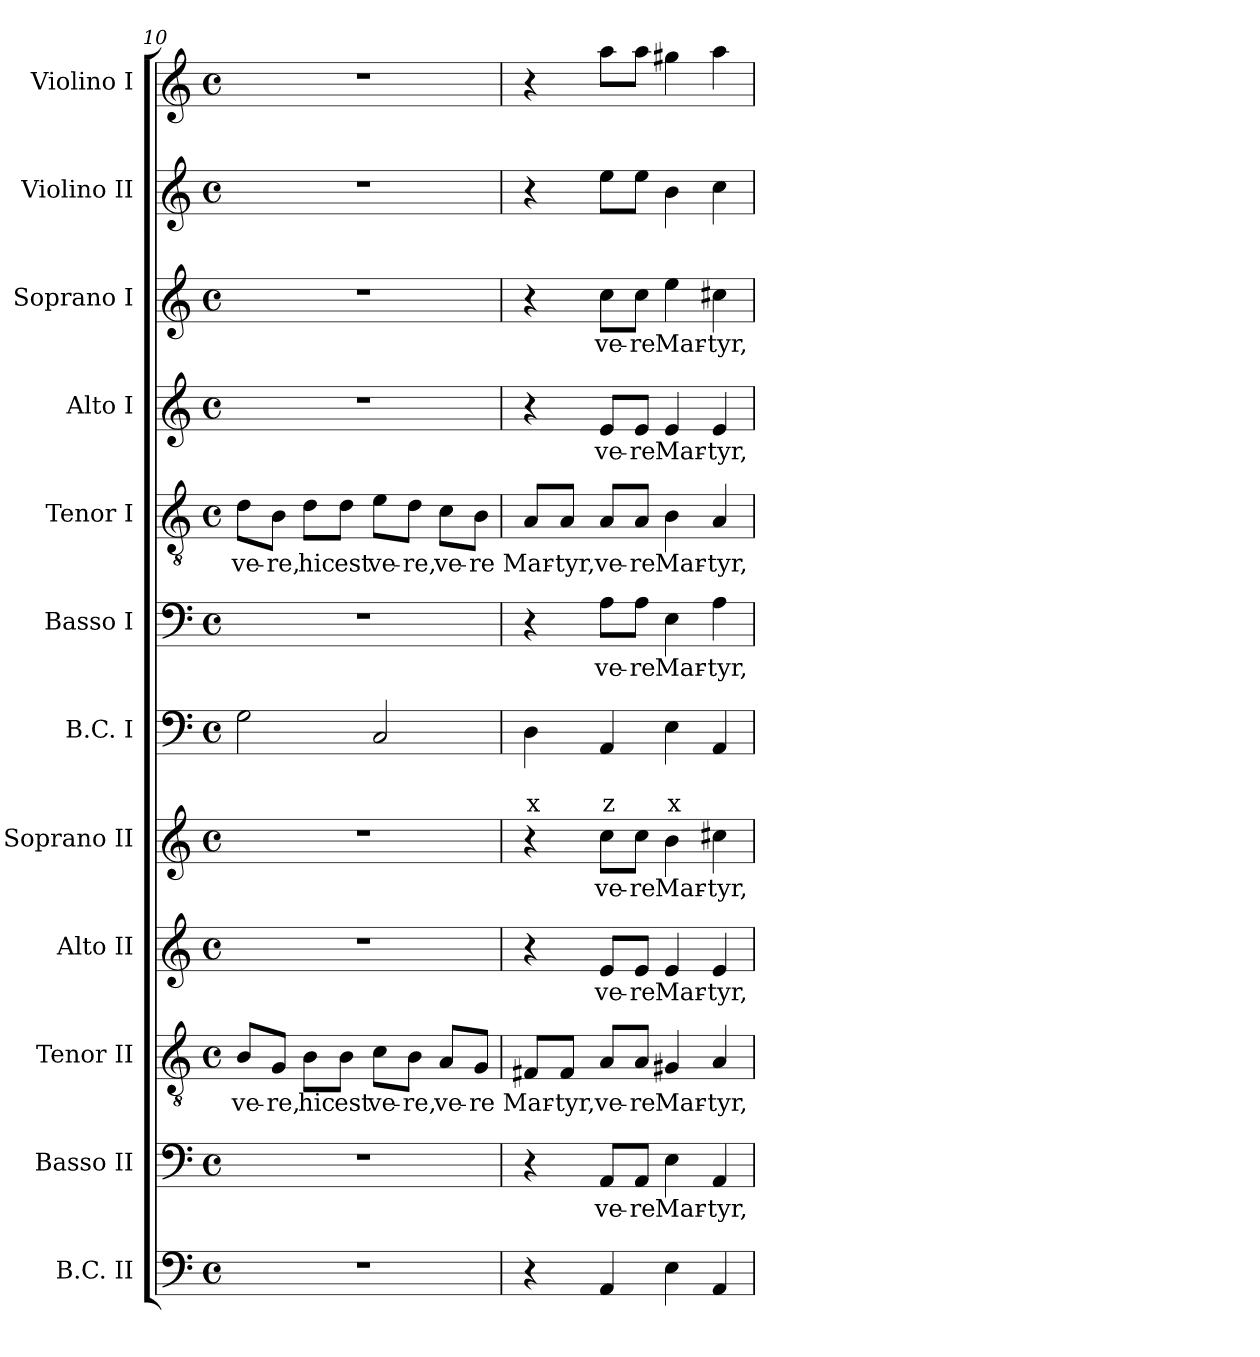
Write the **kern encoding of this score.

**kern	**kern	**text	**kern	**text	**kern	**text	**kern	**text	**kern	**text	**text	**kern	**text	**kern	**text	**kern	**text	**kern	**text	**kern	**kern
*part12	*part11	*part11	*part10	*part10	*part9	*part9	*part8	*part8	*part7	*part7	*part7	*part6	*part6	*part5	*part5	*part4	*part4	*part3	*part3	*part2	*part1
*staff12	*staff11	*staff11	*staff10	*staff10	*staff9	*staff9	*staff8	*staff8	*staff7	*staff7	*staff7	*staff6	*staff6	*staff5	*staff5	*staff4	*staff4	*staff3	*staff3	*staff2	*staff1
*I"B.C. II	*I"Basso II	*	*I"Tenor II	*	*I"Alto II	*	*I"Soprano II	*	*I"B.C. I	*	*	*I"Basso I	*	*I"Tenor I	*	*I"Alto I	*	*I"Soprano I	*	*I"Violino II	*I"Violino I
*I'BC2	*I'B 2	*	*I'T 2	*	*I'A 2	*	*I'S 2	*	*I'BC1	*	*	*I'B 1	*	*I'T 1	*	*I'A 1	*	*I'S 1	*	*I'Vln. II	*I'Vln. I
!!LO:PB:g=z
*clefF4	*clefF4	*	*clefGv2	*	*clefG2	*	*clefG2	*	*clefF4	*	*	*clefF4	*	*clefGv2	*	*clefG2	*	*clefG2	*	*clefG2	*clefG2
*k[]	*k[]	*	*k[]	*	*k[]	*	*k[]	*	*k[]	*	*	*k[]	*	*k[]	*	*k[]	*	*k[]	*	*k[]	*k[]
*C:	*C:	*	*C:	*	*C:	*	*C:	*	*C:	*	*	*C:	*	*C:	*	*C:	*	*C:	*	*C:	*C:
*M4/4	*M4/4	*	*M4/4	*	*M4/4	*	*M4/4	*	*M4/4	*	*	*M4/4	*	*M4/4	*	*M4/4	*	*M4/4	*	*M4/4	*M4/4
*met(c)	*met(c)	*	*met(c)	*	*met(c)	*	*met(c)	*	*met(c)	*	*	*met(c)	*	*met(c)	*	*met(c)	*	*met(c)	*	*met(c)	*met(c)
=10	=10	=10	=10	=10	=10	=10	=10	=10	=10	=10	=10	=10	=10	=10	=10	=10	=10	=10	=10	=10	=10
!	!	!	!	!LO:LY:b	!	!	!	!	!	!	!	!	!	!	!	!	!	!	!	!	!
!	!	!	!	!	!	!	!	!	!	!	!	!	!	!	!LO:LY:b	!	!	!	!	!	!
1r	1r	.	8B/L	ve-	1r	.	1r	.	2G\	.	.	1r	.	8d\L	ve-	1r	.	1r	.	1r	1r
!	!	!	!	!LO:LY:b	!	!	!	!	!	!	!	!	!	!	!	!	!	!	!	!	!
!	!	!	!	!	!	!	!	!	!	!	!	!	!	!	!LO:LY:b	!	!	!	!	!	!
.	.	.	8G/J	-re,	.	.	.	.	.	.	.	.	.	8B\J	-re,	.	.	.	.	.	.
!	!	!	!	!LO:LY:b	!	!	!	!	!	!	!	!	!	!	!	!	!	!	!	!	!
!	!	!	!	!	!	!	!	!	!	!	!	!	!	!	!LO:LY:b	!	!	!	!	!	!
.	.	.	8B\L	hic	.	.	.	.	.	.	.	.	.	8d\L	hic	.	.	.	.	.	.
!	!	!	!	!LO:LY:b	!	!	!	!	!	!	!	!	!	!	!	!	!	!	!	!	!
!	!	!	!	!	!	!	!	!	!	!	!	!	!	!	!LO:LY:b	!	!	!	!	!	!
.	.	.	8B\J	est	.	.	.	.	.	.	.	.	.	8d\J	est	.	.	.	.	.	.
!	!	!	!	!LO:LY:b	!	!	!	!	!	!	!	!	!	!	!	!	!	!	!	!	!
!	!	!	!	!	!	!	!	!	!	!	!	!	!	!	!LO:LY:b	!	!	!	!	!	!
.	.	.	8c\L	ve-	.	.	.	.	2C/	.	.	.	.	8e\L	ve-	.	.	.	.	.	.
!	!	!	!	!LO:LY:b	!	!	!	!	!	!	!	!	!	!	!	!	!	!	!	!	!
!	!	!	!	!	!	!	!	!	!	!	!	!	!	!	!LO:LY:b	!	!	!	!	!	!
.	.	.	8B\J	-re,	.	.	.	.	.	.	.	.	.	8d\J	-re,	.	.	.	.	.	.
!	!	!	!	!LO:LY:b	!	!	!	!	!	!	!	!	!	!	!	!	!	!	!	!	!
!	!	!	!	!	!	!	!	!	!	!	!	!	!	!	!LO:LY:b	!	!	!	!	!	!
.	.	.	8A/L	ve-	.	.	.	.	.	.	.	.	.	8c\L	ve-	.	.	.	.	.	.
!	!	!	!	!LO:LY:b	!	!	!	!	!	!	!	!	!	!	!	!	!	!	!	!	!
!	!	!	!	!	!	!	!	!	!	!	!	!	!	!	!LO:LY:b	!	!	!	!	!	!
.	.	.	8G/J	-re	.	.	.	.	.	.	.	.	.	8B\J	-re	.	.	.	.	.	.
=11	=11	=11	=11	=11	=11	=11	=11	=11	=11	=11	=11	=11	=11	=11	=11	=11	=11	=11	=11	=11	=11
!	!	!	!	!LO:LY:b	!	!	!	!	!	!	!	!	!	!	!	!	!	!	!	!	!
!	!	!	!	!	!	!	!	!	!	!	!LO:LY:b	!	!	!	!	!	!	!	!	!	!
!	!	!	!	!	!	!	!	!	!	!	!	!	!	!	!LO:LY:b	!	!	!	!	!	!
4r	4r	.	8F#X/L	Mar-	4r	.	4r	.	4D\	.	x	4r	.	8A/L	Mar-	4r	.	4r	.	4r	4r
!	!	!	!	!LO:LY:b	!	!	!	!	!	!	!	!	!	!	!	!	!	!	!	!	!
!	!	!	!	!	!	!	!	!	!	!	!	!	!	!	!LO:LY:b	!	!	!	!	!	!
.	.	.	8F#/J	-tyr,	.	.	.	.	.	.	.	.	.	8A/J	-tyr,	.	.	.	.	.	.
!	!	!LO:LY:b	!	!	!	!	!	!	!	!	!	!	!	!	!	!	!	!	!	!	!
!	!	!	!	!LO:LY:b	!	!	!	!	!	!	!	!	!	!	!	!	!	!	!	!	!
!	!	!	!	!	!	!LO:LY:b	!	!	!	!	!	!	!	!	!	!	!	!	!	!	!
!	!	!	!	!	!	!	!	!LO:LY:b	!	!	!	!	!	!	!	!	!	!	!	!	!
!	!	!	!	!	!	!	!	!	!	!	!LO:LY:b	!	!	!	!	!	!	!	!	!	!
!	!	!	!	!	!	!	!	!	!	!	!	!	!LO:LY:b	!	!	!	!	!	!	!	!
!	!	!	!	!	!	!	!	!	!	!	!	!	!	!	!LO:LY:b	!	!	!	!	!	!
!	!	!	!	!	!	!	!	!	!	!	!	!	!	!	!	!	!LO:LY:b	!	!	!	!
!	!	!	!	!	!	!	!	!	!	!	!	!	!	!	!	!	!	!	!LO:LY:b	!	!
4AA/	8AA/L	ve-	8A/L	ve-	8e/L	ve-	8cc\L	ve-	4AA/	.	z	8A\L	ve-	8A/L	ve-	8e/L	ve-	8cc\L	ve-	8ee\L	8aa\L
!	!	!LO:LY:b	!	!	!	!	!	!	!	!	!	!	!	!	!	!	!	!	!	!	!
!	!	!	!	!LO:LY:b	!	!	!	!	!	!	!	!	!	!	!	!	!	!	!	!	!
!	!	!	!	!	!	!LO:LY:b	!	!	!	!	!	!	!	!	!	!	!	!	!	!	!
!	!	!	!	!	!	!	!	!LO:LY:b	!	!	!	!	!	!	!	!	!	!	!	!	!
!	!	!	!	!	!	!	!	!	!	!	!	!	!LO:LY:b	!	!	!	!	!	!	!	!
!	!	!	!	!	!	!	!	!	!	!	!	!	!	!	!LO:LY:b	!	!	!	!	!	!
!	!	!	!	!	!	!	!	!	!	!	!	!	!	!	!	!	!LO:LY:b	!	!	!	!
!	!	!	!	!	!	!	!	!	!	!	!	!	!	!	!	!	!	!	!LO:LY:b	!	!
.	8AA/J	-re	8A/J	-re	8e/J	-re	8cc\J	-re	.	.	.	8A\J	-re	8A/J	-re	8e/J	-re	8cc\J	-re	8ee\J	8aa\J
!	!	!LO:LY:b	!	!	!	!	!	!	!	!	!	!	!	!	!	!	!	!	!	!	!
!	!	!	!	!LO:LY:b	!	!	!	!	!	!	!	!	!	!	!	!	!	!	!	!	!
!	!	!	!	!	!	!LO:LY:b	!	!	!	!	!	!	!	!	!	!	!	!	!	!	!
!	!	!	!	!	!	!	!	!LO:LY:b	!	!	!	!	!	!	!	!	!	!	!	!	!
!	!	!	!	!	!	!	!	!	!	!	!LO:LY:b	!	!	!	!	!	!	!	!	!	!
!	!	!	!	!	!	!	!	!	!	!	!	!	!LO:LY:b	!	!	!	!	!	!	!	!
!	!	!	!	!	!	!	!	!	!	!	!	!	!	!	!LO:LY:b	!	!	!	!	!	!
!	!	!	!	!	!	!	!	!	!	!	!	!	!	!	!	!	!LO:LY:b	!	!	!	!
!	!	!	!	!	!	!	!	!	!	!	!	!	!	!	!	!	!	!	!LO:LY:b	!	!
4E\	4E\	Mar-	4G#X/	Mar-	4e/	Mar-	4b\	Mar-	4E\	.	x	4E\	Mar-	4B\	Mar-	4e/	Mar-	4ee\	Mar-	4b\	4gg#X\
!	!	!LO:LY:b	!	!	!	!	!	!	!	!	!	!	!	!	!	!	!	!	!	!	!
!	!	!	!	!LO:LY:b	!	!	!	!	!	!	!	!	!	!	!	!	!	!	!	!	!
!	!	!	!	!	!	!LO:LY:b	!	!	!	!	!	!	!	!	!	!	!	!	!	!	!
!	!	!	!	!	!	!	!	!LO:LY:b	!	!	!	!	!	!	!	!	!	!	!	!	!
!	!	!	!	!	!	!	!	!	!	!	!	!	!LO:LY:b	!	!	!	!	!	!	!	!
!	!	!	!	!	!	!	!	!	!	!	!	!	!	!	!LO:LY:b	!	!	!	!	!	!
!	!	!	!	!	!	!	!	!	!	!	!	!	!	!	!	!	!LO:LY:b	!	!	!	!
!	!	!	!	!	!	!	!	!	!	!	!	!	!	!	!	!	!	!	!LO:LY:b	!	!
4AA/	4AA/	-tyr,	4A/	-tyr,	4e/	-tyr,	4cc#X\	-tyr,	4AA/	.	.	4A\	-tyr,	4A/	-tyr,	4e/	-tyr,	4cc#X\	-tyr,	4cc\	4aa\
=	=	=	=	=	=	=	=	=	=	=	=	=	=	=	=	=	=	=	=	=	=
*-	*-	*-	*-	*-	*-	*-	*-	*-	*-	*-	*-	*-	*-	*-	*-	*-	*-	*-	*-	*-	*-
